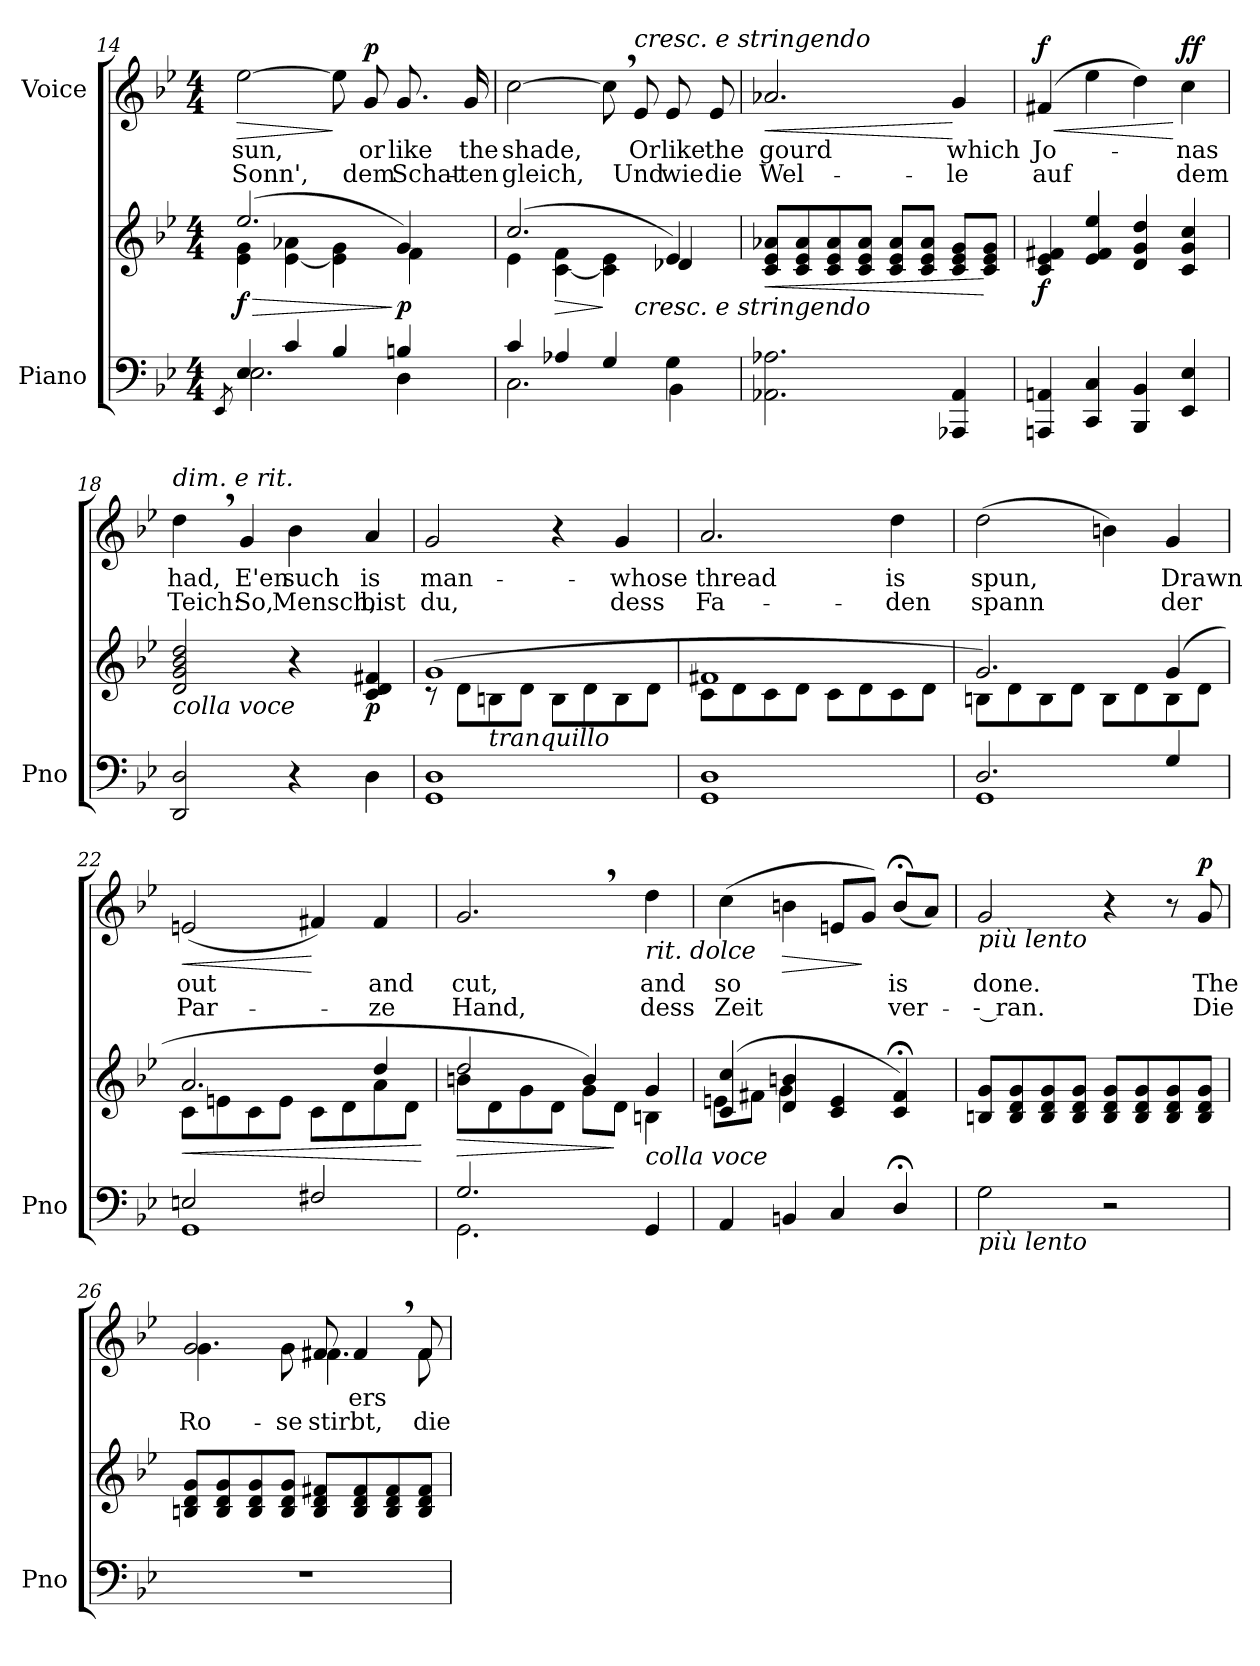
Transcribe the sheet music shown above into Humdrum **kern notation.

**kern	**kern	**dynam	**kern	**text	**text	**dynam
*part2	*part2	*part2	*part1	*part1	*part1	*part1
*staff3	*staff2	*staff2/3	*staff1	*staff1	*staff1	*staff1
*I"Piano	*	*	*I"Voice	*	*	*
*I'Pno	*	*	*	*	*	*
*clefF4	*clefG2	*	*clefG2	*	*	*
*k[b-e-]	*k[b-e-]	*	*k[b-e-]	*	*	*
*M4/4	*M4/4	*	*M4/4	*	*	*
=14	=14	=14	=14	=14	=14	=14
*^	*	*	*	*	*	*
.	8qEE-/	.	.	.	.	.	.
!	!	!	!LO:HP:b	!	!LO:LY:b	!LO:LY:b	!LO:HP:b
*	*	*^	*	*	*	*	*
!	!	!	!	!LO:DY:n=1:b	!	!	!	!
4E-/	2.E-\	(2.ee-/	4e-\ 4g\	> f	[2ee-\	sun,	Sonn',	>
4c/	.	.	[4e-\ 4a-X\	.	.	.	.	.
4B-/	.	.	4e-\] 4g\	.	8ee-\]	.	.	]
!	!	!	!	!	!	!LO:LY:b	!LO:LY:b	!LO:DY:a
.	.	.	.	.	8g/	or	dem	p
!	!	!	!	!LO:DY:n=2:b	!	!LO:LY:b	!LO:LY:b	!
4Bn/	4D\	4g/)	4f\	] p	8.g/	like	Schat-	.
!	!	!	!	!	!	!LO:LY:b	!LO:LY:b	!
.	.	.	.	.	16g/	the	-ten	.
!!LO:LB:g=z
=15	=15	=15	=15	=15	=15	=15	=15	=15
*	*	*	*^	*	*	*	*	*
!	!	!	!	!	!	!	!LO:LY:b	!LO:LY:b	!
4c/	2.C\	(2.cc/	4e-\	2ryy	.	[2cc\	shade,	gleich,	.
!	!	!	!	!	!LO:HP:b	!	!	!	!
4A-X/	.	.	[4c\ 4f\	.	>	.	.	.	.
4G/	.	.	4c\] 4e-\	8ryy	]	8cc,\]	.	.	.
!	!	!	!	!	!	!LO:TX:a:i:t=cresc.  e  stringendo	!	!	!
!	!	!	!	!LO:TX:b:i:t=cresc.  e  stringendo	!	!	!	!	!
!	!	!	!	!	!	!	!LO:LY:b	!LO:LY:b	!
.	.	.	.	8ryy	.	8e-/	Or	Und	.
!	!	!	!	!	!	!	!LO:LY:b	!LO:LY:b	!
4G\	4BB-\	4e-/)	4d-X/	4ryy	.	8e-/	like	wie	.
!	!	!	!	!	!	!	!LO:LY:b	!LO:LY:b	!
.	.	.	.	.	.	8e-/	the	die	.
*v	*v	*	*	*	*	*	*	*	*
*	*v	*v	*v	*	*	*	*	*
=16	=16	=16	=16	=16	=16	=16
!	!	!LO:HP:b	!	!LO:LY:b	!LO:LY:b	!LO:HP:b
2.AA-X\ 2.A-X\	8c/ 8e-/ 8a-X/L	<	2.a-X/	gourd	Wel-	<
.	8c/ 8e-/ 8a-/	.	.	.	.	.
.	8c/ 8e-/ 8a-/	.	.	.	.	.
.	8c/ 8e-/ 8a-/J	.	.	.	.	.
.	8c/ 8e-/ 8a-/L	.	.	.	.	.
.	8c/ 8e-/ 8a-/J	.	.	.	.	.
!	!	!	!	!LO:LY:b	!LO:LY:b	!
4AAA-X/ 4AA-/	8c/ 8e-/ 8g/L	.	4g/	which	-le	[
.	8c/ 8e-/ 8g/J	[	.	.	.	.
=17	=17	=17	=17	=17	=17	=17
!	!	!LO:DY:b	!	!LO:LY:b	!LO:LY:b	!LO:HP:b
!	!	!	!	!	!	!LO:DY:n=1:a
4AAAn/ 4AAn/	4c/ 4e-/ 4f#X/	f	(4f#X/	Jo-	auf	< f
4CC/ 4C/	4e-/ 4f#/ 4ee-/	.	4ee-\	.	.	.
4BBB-/ 4BB-/	4d/ 4g/ 4dd/	.	4dd\)	.	.	.
!	!	!	!	!LO:LY:b	!LO:LY:b	!LO:DY:n=2:a
4EE-/ 4E-/	4c/ 4g/ 4cc/	.	4cc\	-nas	dem	[ ff
!!LO:LB:g=z
=18	=18	=18	=18	=18	=18	=18
!	!	!	!LO:TX:a:i:t=dim.  e   rit.	!	!	!
!	!LO:TX:b:i:t=colla voce	!	!	!	!	!
!	!	!	!	!LO:LY:b	!LO:LY:b	!
2DD/ 2D/	2d/ 2g/ 2b-/ 2dd/	.	4dd,\	had,	Teich:	.
!	!	!	!	!LO:LY:b	!LO:LY:b	!
.	.	.	4g/	E'en	So,	.
!	!	!	!	!LO:LY:b	!LO:LY:b	!
4r	4r	.	4b-\	such	Mensch,	.
!	!	!LO:DY:b	!	!LO:LY:b	!LO:LY:b	!
4D\	4c/ 4d/ 4f#X/	p	4a/	is	bist	.
=19	=19	=19	=19	=19	=19	=19
*	*^	*	*	*	*	*
!	!	!	!	!	!LO:LY:b	!LO:LY:b	!
1GG 1D	(1g	8r	.	2g/	man -	du,	.
.	.	8d\L	.	.	.	.	.
!	!	!LO:TX:b:i:t=tranquillo	!	!	!	!	!
.	.	8Bn\	.	.	.	.	.
.	.	8d\J	.	.	.	.	.
.	.	8B\L	.	4r	.	.	.
.	.	8d\	.	.	.	.	.
!	!	!	!	!	!LO:LY:b	!LO:LY:b	!LO:DY:a
!	!	!	!	!	!	!	!LO:DY:n=1:a
.	.	8B\	.	4g/	whose	dess	p other-dynamics
.	.	8d\J	.	.	.	.	.
=20	=20	=20	=20	=20	=20	=20	=20
!	!	!	!	!	!LO:LY:b	!LO:LY:b	!
1GG 1D	1f#X	8c\L	.	2.a/	thread	Fa-	.
.	.	8d\	.	.	.	.	.
.	.	8c\	.	.	.	.	.
.	.	8d\J	.	.	.	.	.
.	.	8c\L	.	.	.	.	.
.	.	8d\	.	.	.	.	.
!	!	!	!	!	!LO:LY:b	!LO:LY:b	!
.	.	8c\	.	4dd\	is	-den	.
.	.	8d\J	.	.	.	.	.
!!LO:LB:g=z
=21	=21	=21	=21	=21	=21	=21	=21
*^	*	*	*	*	*	*	*
!	!	!	!	!	!	!LO:LY:b	!LO:LY:b	!
2.D/	1GG	2.g/)	8Bn\L	.	(2dd\	spun,	spann	.
.	.	.	8d\	.	.	.	.	.
.	.	.	8B\	.	.	.	.	.
.	.	.	8d\J	.	.	.	.	.
.	.	.	8B\L	.	4bn\)	.	.	.
.	.	.	8d\	.	.	.	.	.
!	!	!	!	!	!	!LO:LY:b	!LO:LY:b	!
4G/	.	(4g/	8B\	.	4g/	Drawn	der	.
.	.	.	8d\J	.	.	.	.	.
=22	=22	=22	=22	=22	=22	=22	=22	=22
!	!	!	!	!LO:HP:b	!	!LO:LY:b	!LO:LY:b	!LO:HP:b
2En/	1GG	2.a/	8c\L	<	(2en/	out	Par-	<
.	.	.	8en\	.	.	.	.	.
.	.	.	8c\	.	.	.	.	.
.	.	.	8e\J	.	.	.	.	.
2F#X/	.	.	8c\L	.	4f#X/)	.	.	[
.	.	.	8d\	.	.	.	.	.
!	!	!	!	!	!	!LO:LY:b	!LO:LY:b	!
.	.	4dd/	8a\	.	4f#/	and	-ze	.
.	.	.	8d\J	.	.	.	.	.
*v	*v	*	*	*	*	*	*	*
*	*v	*v	*	*	*	*	*
.	.	[	.	.	.	.
=23	=23	=23	=23	=23	=23	=23
*^	*	*	*	*	*	*
!	!	!	!LO:HP:b	!	!LO:LY:b	!LO:LY:b	!
*	*	*^	*	*	*	*	*
2.G/	2.GG\	2dd/	8bn\L	>	2.g,/	cut,	Hand,	.
.	.	.	8d\	.	.	.	.	.
.	.	.	8g\	.	.	.	.	.
.	.	.	8d\J	.	.	.	.	.
.	.	4b/)	8g\L	.	.	.	.	.
.	.	.	8d\J	]	.	.	.	.
!	!	!	!	!	!LO:TX:b:i:t=rit.   dolce	!	!	!
!	!	!LO:TX:b:i:t=colla   voce	!	!	!	!	!	!
!	!	!	!	!	!	!LO:LY:b	!LO:LY:b	!
4GG/	4ryy	4g/	4Bn\	.	4dd\	and	dess	.
=24	=24	=24	=24	=24	=24	=24	=24	=24
!	!	!	!	!	!	!LO:LY:b	!LO:LY:b	!
*v	*v	*	*	*	*	*	*	*
4AA/	(4c/ 4cc/	8en\L	.	(4cc\	so	Zeit	.
.	.	8f#X\J	.	.	.	.	.
!	!	!	!	!	!	!	!LO:HP:b
4BBn/	4d/ 4bn/	4g\	.	4bn\	.	.	>
4C/	4c/ 4e/	2ryy	.	8en/L	.	.	.
.	.	.	.	8g/J)	.	.	]
!	!	!	!	!	!LO:LY:b	!LO:LY:b	!
4D;</	4c/;< 4f#/;<)	.	.	(8b;</L	is	ver-	.
.	.	.	.	8a/J)	.	.	.
*	*v	*v	*	*	*	*	*
!!LO:PB:g=z
=25	=25	=25	=25	=25	=25	=25
!	!	!	!LO:TX:b:i:t=più lento	!	!	!
!LO:TX:b:i:t=più lento	!	!	!	!	!	!
!	!	!	!	!LO:LY:b	!LO:LY:b	!
2G\	8Bn/ 8g/L	.	2g/	done.	-- ran.	.
.	8B/ 8d/ 8g/	.	.	.	.	.
.	8B/ 8d/ 8g/	.	.	.	.	.
.	8B/ 8d/ 8g/J	.	.	.	.	.
2r	8B/ 8d/ 8g/L	.	4r	.	.	.
.	8B/ 8d/ 8g/	.	.	.	.	.
.	8B/ 8d/ 8g/	.	8r	.	.	.
!	!	!	!	!LO:LY:b	!LO:LY:b	!LO:DY:a
.	8B/ 8d/ 8g/J	.	8g/	The	Die	p
=26	=26	=26	=26	=26	=26	=26
!	!	!	!	!LO:LY:b	!	!
*	*	*	*^	*	*	*
!	!	!	!	!	!	!LO:LY:b	!
1r	8Bn/ 8d/ 8g/L	.	2g/	4.g\	.	Ro-	.
.	8B/ 8d/ 8g/	.	.	.	.	.	.
.	8B/ 8d/ 8g/	.	.	.	.	.	.
!	!	!	!	!	!	!LO:LY:b	!
.	8B/ 8d/ 8g/J	.	.	8g\	.	-se	.
!	!	!	!	!	!LO:LY:b	!	!
!	!	!	!	!	!	!LO:LY:b	!
.	8B/ 8d/ 8f#X/L	.	8f#X/	4.f#\	.	stirbt,	.
!	!	!	!	!	!LO:LY:b	!	!
.	8B/ 8d/ 8f#/	.	4f#,/	.	-ers	.	.
.	8B/ 8d/ 8f#/	.	.	.	.	.	.
!	!	!	!	!	!LO:LY:b	!	!
!	!	!	!	!	!	!LO:LY:b	!
.	8B/ 8d/ 8f#/J	.	8f#/	8f#\	.	die	.
*	*	*	*v	*v	*	*	*
=	=	=	=	=	=	=
*-	*-	*-	*-	*-	*-	*-
